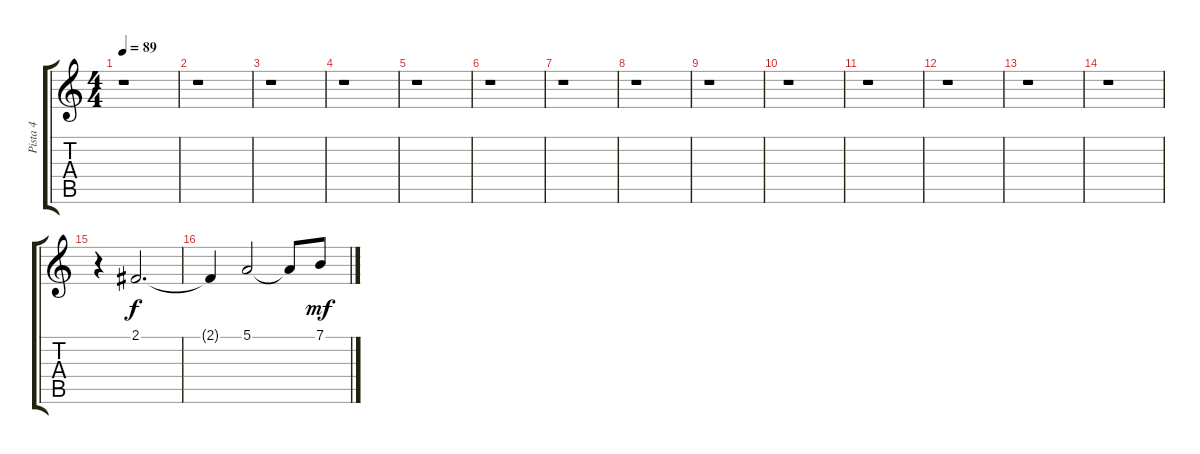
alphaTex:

\track ("Pista 4" "Pista 4") {instrument stringensemble2}
\staff {score tabs}
\tuning (E4 B3 G3 D3 A2 E2) {hide}
\ts (4 4)
\tempo 89
\clef g2
\ks c
r.1{dy f} |
r.1 |
r.1 |
r.1 |
r.1 |
r.1 |
r.1 |
r.1 |
r.1 |
r.1 |
r.1 |
r.1 |
r.1 |
r.1 |
r.4 2.1.2{d} |
2.1{t}.4 5.1.2 5.1{t}.8 7.1.8{dy mf}
